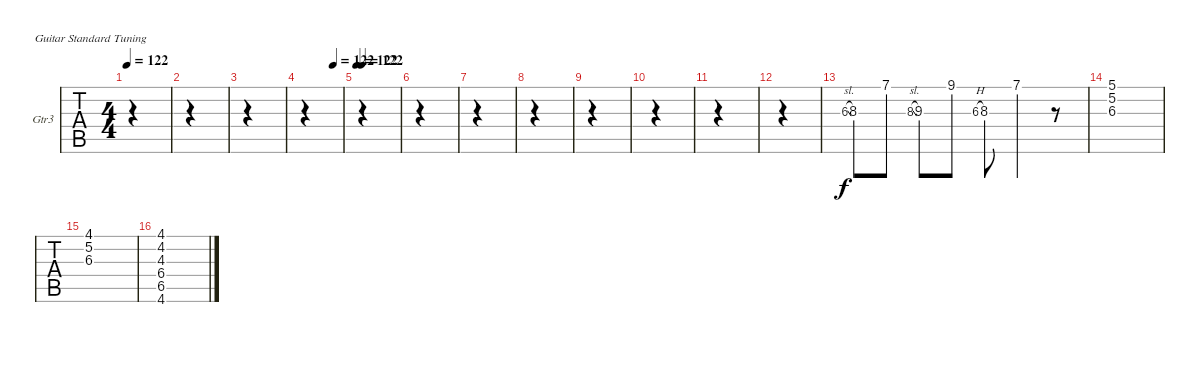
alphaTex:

\bracketExtendMode groupsimilarinstruments
\firstSystemTrackNameOrientation horizontal
\otherSystemsTrackNameOrientation horizontal
\track ("Electric Guitar dist" "Gtr3") {instrument distortionguitar}
\staff {tabs}
\tuning (E4 B3 G3 D3 A2 E2)
\ts (4 4)
\tempo 122
\clef g2
\scale
0.333333
\ks c
|
\scale
0.333333 |
\scale
0.333333 |
\tempo (122 0.79375)
\scale
0.333333 |
\tempo 122
\tempo (122 0.123077)
\scale
0.333333 |
\section ("" "")
\scale
0.333333 |
\scale
0.333333 |
\scale
0.333333 |
\scale
0.333333 |
\scale
0.333333 |
\scale
0.333333 |
\scale
0.333333 |
\scale
0.333333 6.3{sl}.8{gr} 8.3.8 7.1.8 8.3{sl}.8{gr} 9.3.8 9.1.8 6.3{h}.8{gr} 8.3.8 7.1.4 r.8 |
\scale
0.333333 (5.1 5.2 6.3).1 |
\scale
0.333333 (4.1 5.2 6.3).1 |
\scale
0.333333 (4.6 6.5 6.4 4.3 4.2 4.1).1
